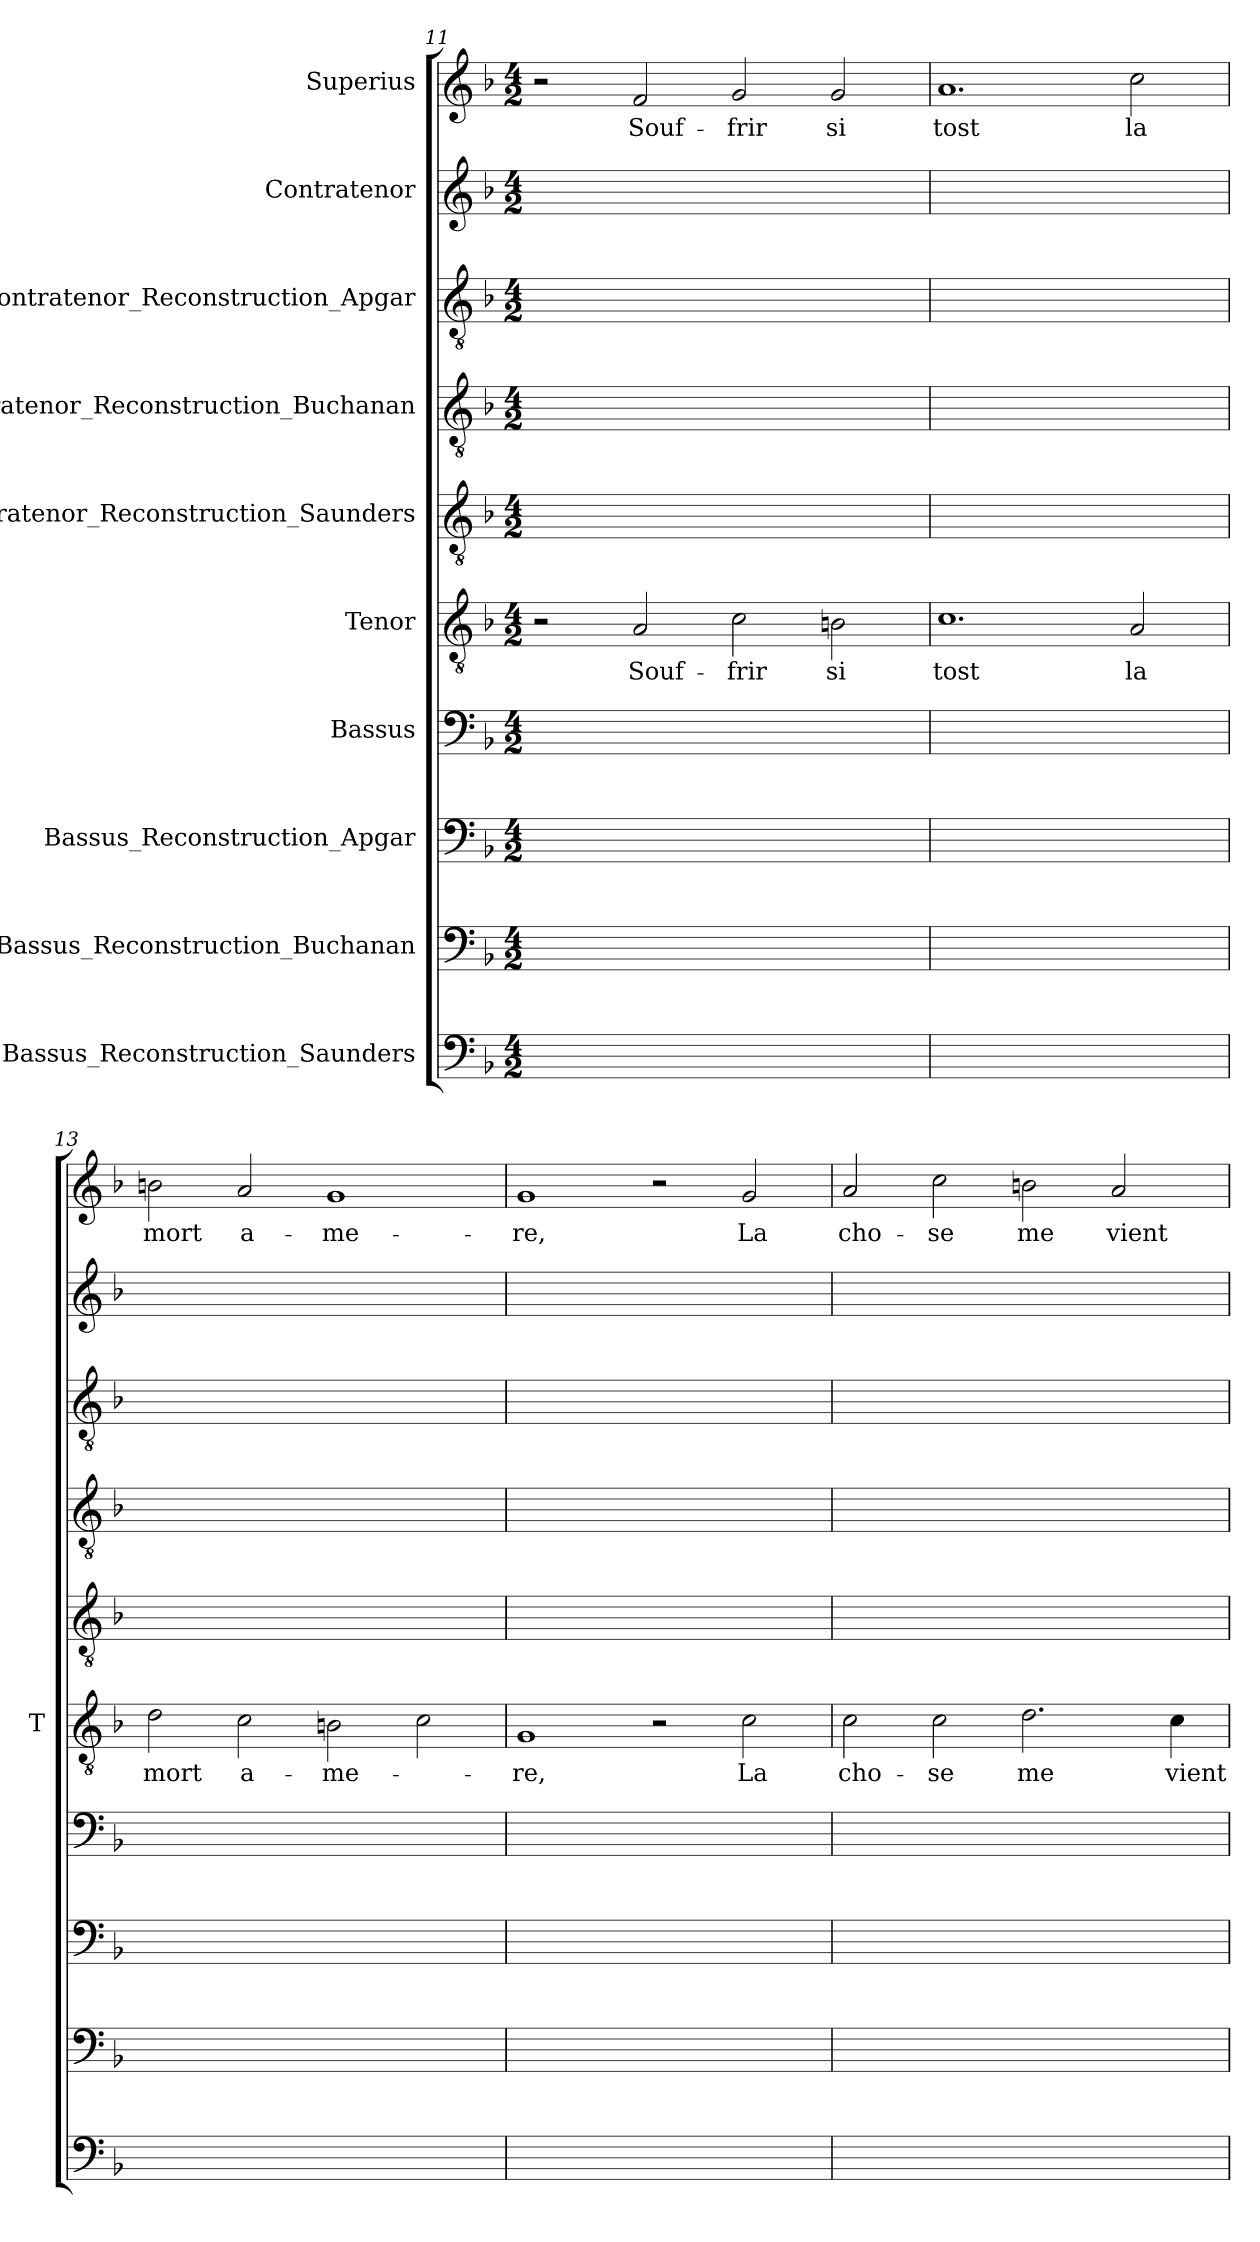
**kern	**kern	**kern	**kern	**kern	**text	**kern	**kern	**kern	**kern	**kern	**text
*part10	*part9	*part8	*part7	*part6	*part6	*part5	*part4	*part3	*part2	*part1	*part1
*staff10	*staff9	*staff8	*staff7	*staff6	*staff6	*staff5	*staff4	*staff3	*staff2	*staff1	*staff1
*I"Bassus_Reconstruction_Saunders	*I"Bassus_Reconstruction_Buchanan	*I"Bassus_Reconstruction_Apgar	*I"Bassus	*I"Tenor	*	*I"Contratenor_Reconstruction_Saunders	*I"Contratenor_Reconstruction_Buchanan	*I"Contratenor_Reconstruction_Apgar	*I"Contratenor	*I"Superius	*
*	*	*	*	*I'T	*	*	*	*	*	*	*
*clefF4	*clefF4	*clefF4	*clefF4	*clefGv2	*	*clefGv2	*clefGv2	*clefGv2	*clefG2	*clefG2	*
*k[b-]	*k[b-]	*k[b-]	*k[b-]	*k[b-]	*	*k[b-]	*k[b-]	*k[b-]	*k[b-]	*k[b-]	*
*M4/2	*M4/2	*M4/2	*M4/2	*M4/2	*	*M4/2	*M4/2	*M4/2	*M4/2	*M4/2	*
=11	=11	=11	=11	=11	=11	=11	=11	=11	=11	=11	=11
0ryy	0ryy	0ryy	0ryy	2r	.	0ryy	0ryy	0ryy	0ryy	2r	.
.	.	.	.	2A	Souf-	.	.	.	.	2f	Souf-
.	.	.	.	2c	-frir	.	.	.	.	2g	-frir
.	.	.	.	2Bn	-si	.	.	.	.	2g	-si
=12	=12	=12	=12	=12	=12	=12	=12	=12	=12	=12	=12
0ryy	0ryy	0ryy	0ryy	1.c	-tost	0ryy	0ryy	0ryy	0ryy	1.a	-tost
.	.	.	.	2A	-la	.	.	.	.	2cc	-la
=13	=13	=13	=13	=13	=13	=13	=13	=13	=13	=13	=13
0ryy	0ryy	0ryy	0ryy	2d	-mort	0ryy	0ryy	0ryy	0ryy	2bn	-mort
.	.	.	.	2c	a-	.	.	.	.	2a	a-
.	.	.	.	2Bn	me-	.	.	.	.	1g	me-
.	.	.	.	2c	.	.	.	.	.	.	.
=14	=14	=14	=14	=14	=14	=14	=14	=14	=14	=14	=14
0ryy	0ryy	0ryy	0ryy	1G	-re,	0ryy	0ryy	0ryy	0ryy	1g	-re,
.	.	.	.	2r	.	.	.	.	.	2r	.
.	.	.	.	2c	-La	.	.	.	.	2g	-La
=15	=15	=15	=15	=15	=15	=15	=15	=15	=15	=15	=15
0ryy	0ryy	0ryy	0ryy	2c	cho-	0ryy	0ryy	0ryy	0ryy	2a	cho-
.	.	.	.	2c	-se	.	.	.	.	2cc	-se
.	.	.	.	2.d	-me	.	.	.	.	2bn	-me
.	.	.	.	.	.	.	.	.	.	2a	-vient
.	.	.	.	4c	-vient	.	.	.	.	.	.
=	=	=	=	=	=	=	=	=	=	=	=
*-	*-	*-	*-	*-	*-	*-	*-	*-	*-	*-	*-
